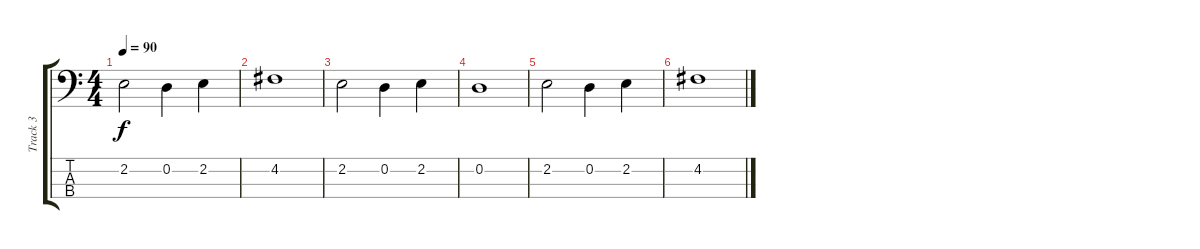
\track ("Track 3" "Track 3") {instrument electricbassfinger}
\staff {score tabs}
\tuning (G2 D2 A1 E1) {hide}
\ts (4 4)
\tempo 90
\clef f4
\ks c
2.2.2{dy f} 0.2.4 2.2.4 |
4.2.1 |
2.2.2 0.2.4 2.2.4 |
0.2.1 |
2.2.2 0.2.4 2.2.4 |
4.2.1
